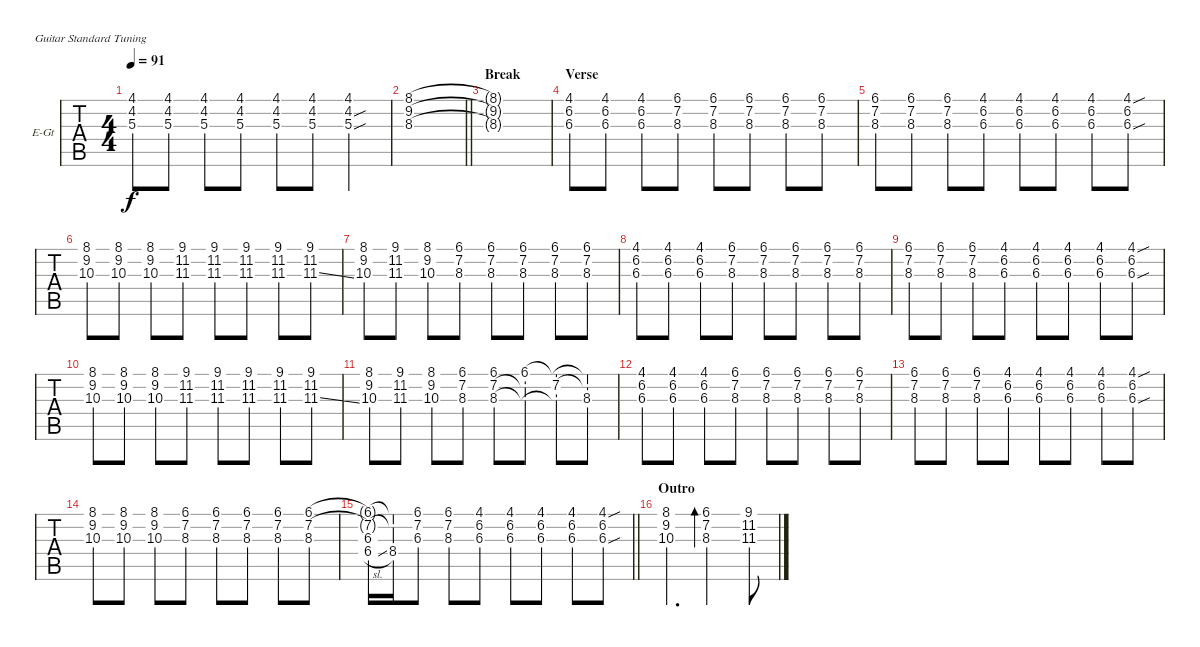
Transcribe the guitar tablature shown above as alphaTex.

\bracketExtendMode groupsimilarinstruments
\firstSystemTrackNameOrientation horizontal
\otherSystemsTrackNameOrientation horizontal
\track ("Nick" "E-Gt") {instrument electricguitarjazz}
\staff {tabs}
\tuning (E4 B3 G3 D3 A2 E2)
\ts (4 4)
\tempo 91
\clef g2
\ks c
(4.1 4.2 5.3).8{dy f} (4.1 4.2 5.3).8 (4.1 4.2 5.3).8 (4.1 4.2 5.3).8 (4.1 4.2 5.3).8 (4.1 4.2 5.3).8 (4.1 4.2{sou} 5.3{sou}).4 |
\barLineRight lightlight
(8.1 9.2 8.3).1 |
\section ("" "Break")
(8.1{t} 9.2{t} 8.3{t}).1 |
\section ("" "Verse")
(4.1 6.2 6.3).8 (4.1 6.2 6.3).8 (4.1 6.2 6.3).8 (6.1 7.2 8.3).8 (6.1 7.2 8.3).8 (6.1 7.2 8.3).8 (6.1 7.2 8.3).8 (6.1 7.2 8.3).8 |
(6.1 7.2 8.3).8 (6.1 7.2 8.3).8 (6.1 7.2 8.3).8 (4.1 6.2 6.3).8 (4.1 6.2 6.3).8 (4.1 6.2 6.3).8 (4.1 6.2 6.3).8 (4.1{sou} 6.2 6.3{sou}).8 |
(8.1 9.2 10.3).8 (8.1 9.2 10.3).8 (8.1 9.2 10.3).8 (9.1 11.2 11.3).8 (9.1 11.2 11.3).8 (9.1 11.2 11.3).8 (9.1 11.2 11.3).8 (9.1 11.2 11.3{ss}).8 |
(8.1 9.2 10.3).8 (9.1 11.2 11.3).8 (8.1 9.2 10.3).8 (6.1 7.2 8.3).8 (6.1 7.2 8.3).8 (6.1 7.2 8.3).8 (6.1 7.2 8.3).8 (6.1 7.2 8.3).8 |
(4.1 6.2 6.3).8 (4.1 6.2 6.3).8 (4.1 6.2 6.3).8 (6.1 7.2 8.3).8 (6.1 7.2 8.3).8 (6.1 7.2 8.3).8 (6.1 7.2 8.3).8 (6.1 7.2 8.3).8 |
(6.1 7.2 8.3).8 (6.1 7.2 8.3).8 (6.1 7.2 8.3).8 (4.1 6.2 6.3).8 (4.1 6.2 6.3).8 (4.1 6.2 6.3).8 (4.1 6.2 6.3).8 (4.1{sou} 6.2 6.3{sou}).8 |
(8.1 9.2 10.3).8 (8.1 9.2 10.3).8 (8.1 9.2 10.3).8 (9.1 11.2 11.3).8 (9.1 11.2 11.3).8 (9.1 11.2 11.3).8 (9.1 11.2 11.3).8 (9.1 11.2 11.3{ss}).8 |
(8.1 9.2 10.3).8 (9.1 11.2 11.3).8 (8.1 9.2 10.3).8 (6.1 7.2 8.3).8 (6.1 7.2 8.3).8 (6.1{hac} 7.2{t} 8.3{t}).8 (7.2{hac} 8.3{t} 6.1{t}).8 (6.1{t} 7.2{t} 8.3{hac}).8 |
(4.1 6.2 6.3).8 (4.1 6.2 6.3).8 (4.1 6.2 6.3).8 (6.1 7.2 8.3).8 (6.1 7.2 8.3).8 (6.1 7.2 8.3).8 (6.1 7.2 8.3).8 (6.1 7.2 8.3).8 |
(6.1 7.2 8.3).8 (6.1 7.2 8.3).8 (6.1 7.2 8.3).8 (4.1 6.2 6.3).8 (4.1 6.2 6.3).8 (4.1 6.2 6.3).8 (4.1 6.2 6.3).8 (4.1{sou} 6.2 6.3{sou}).8 |
(8.1 9.2 10.3).8 (8.1 9.2 10.3).8 (8.1 9.2 10.3).8 (6.1 7.2 8.3).8 (6.1 7.2 8.3).8 (6.1 7.2 8.3).8 (6.1 7.2 8.3).8 (6.1 7.2 8.3).8 |
\barLineRight lightlight
(6.3{ac} 6.4{sl ac} 6.1{t} 7.2{t}).16 (6.1{t} 7.2{t} 8.4{ac}).16 (6.1 7.2 6.3{ac}).8 (6.1 7.2 8.3{ac}).8 (4.1 6.2 6.3{hac}).8 (4.1 6.2 6.3{hac}).8 (4.1 6.2 6.3{ac}).8 (4.1 6.2 6.3{ac}).8 (4.1{sou} 6.2 6.3{sou ac}).8 |
\section ("" "Outro")
(8.1 9.2 10.3).4{d} (6.1 7.2 8.3).2{bd 240} (9.1 11.2 11.3).8
